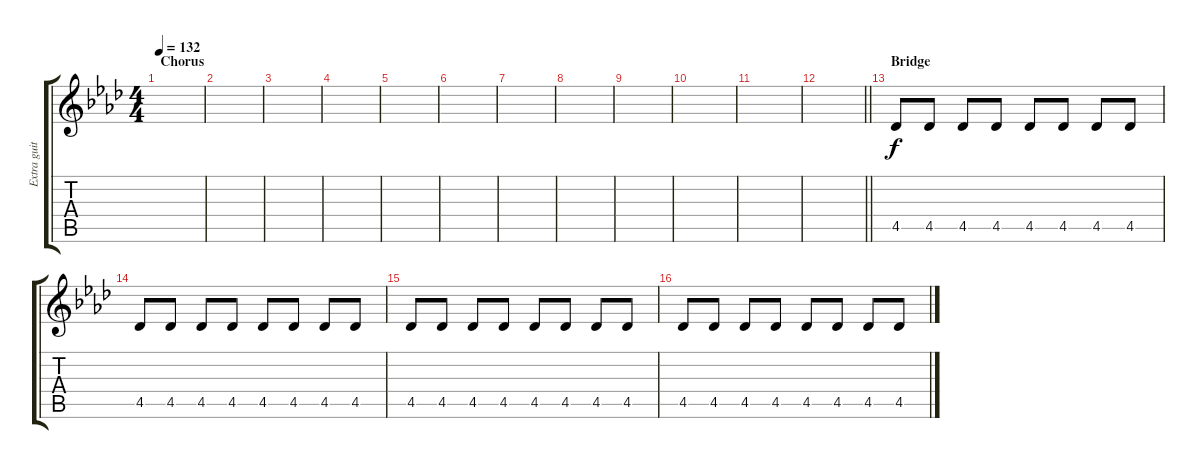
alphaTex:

\track ("Extra guitar" "Extra guit") {instrument electricguitarclean}
\staff {score tabs}
\tuning (E4 B3 G3 D3 A2 E2) {hide}
\ts (4 4)
\section ("" "Chorus")
\tempo 132
\clef g2
\ks ab
|
|
|
|
|
|
|
|
|
|
|
\barLineRight lightlight
|
\section ("" "Bridge")
4.5.8 4.5.8 4.5.8 4.5.8 4.5.8 4.5.8 4.5.8 4.5.8 |
4.5.8 4.5.8 4.5.8 4.5.8 4.5.8 4.5.8 4.5.8 4.5.8 |
4.5.8 4.5.8 4.5.8 4.5.8 4.5.8 4.5.8 4.5.8 4.5.8 |
4.5.8 4.5.8 4.5.8 4.5.8 4.5.8 4.5.8 4.5.8 4.5.8
